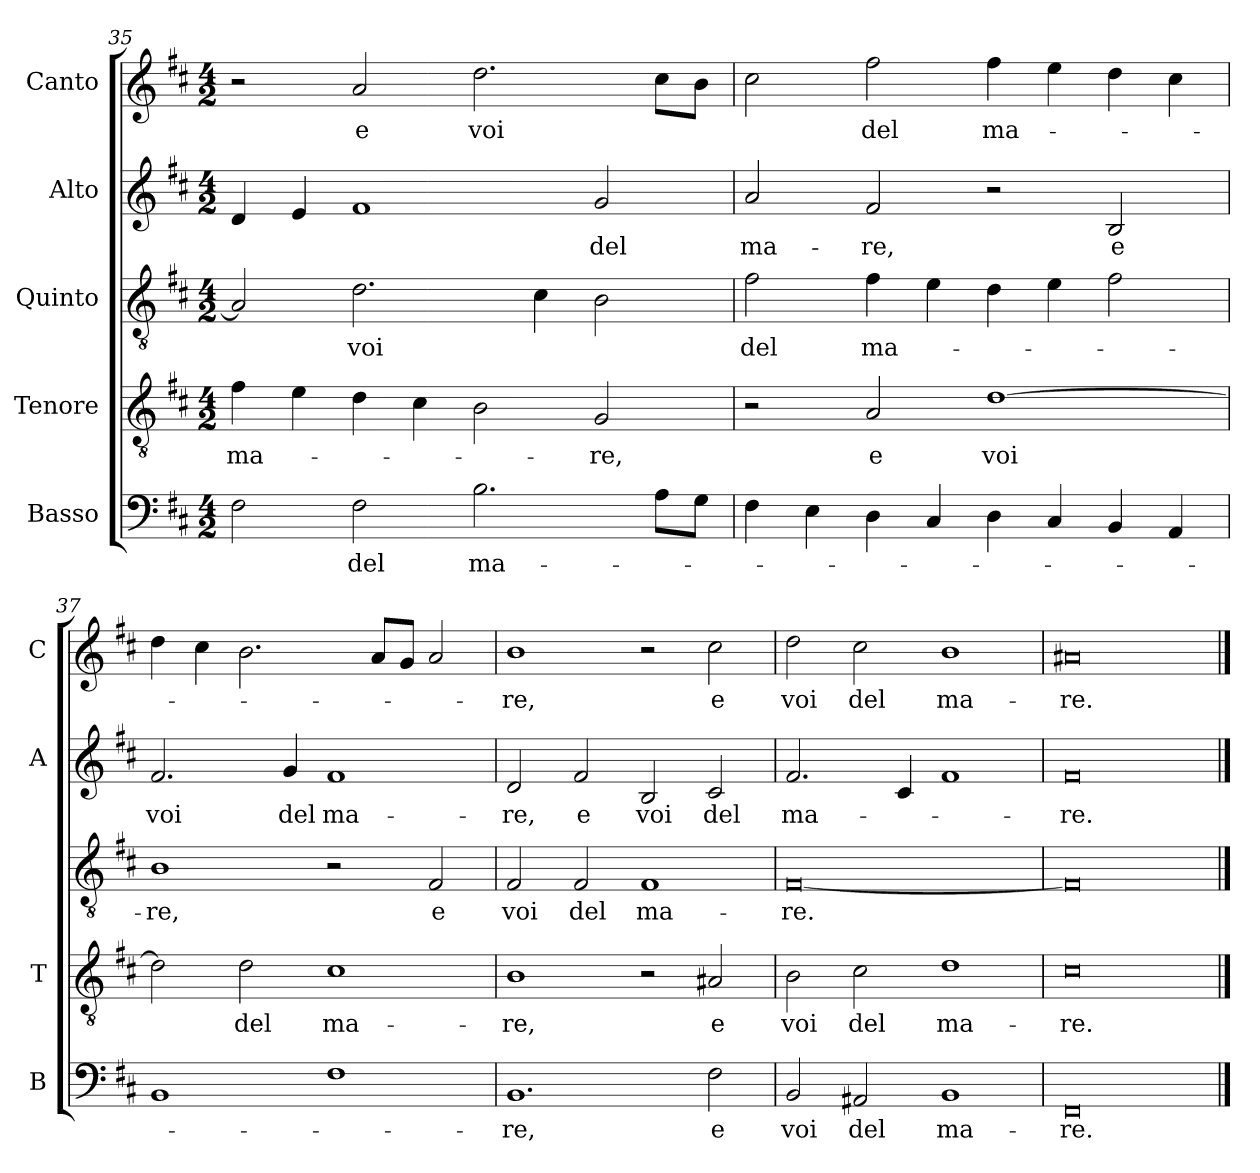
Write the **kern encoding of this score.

**kern	**text	**kern	**text	**kern	**text	**kern	**text	**kern	**text
*part5	*part5	*part4	*part4	*part3	*part3	*part2	*part2	*part1	*part1
*staff5	*staff5	*staff4	*staff4	*staff3	*staff3	*staff2	*staff2	*staff1	*staff1
*I"Basso	*	*I"Tenore	*	*I"Quinto	*	*I"Alto	*	*I"Canto	*
*I'B	*	*I'T	*	*	*	*I'A	*	*I'C	*
*clefF4	*	*clefGv2	*	*clefGv2	*	*clefG2	*	*clefG2	*
*k[f#c#]	*	*k[f#c#]	*	*k[f#c#]	*	*k[f#c#]	*	*k[f#c#]	*
*D:	*	*D:	*	*D:	*	*D:	*	*D:	*
*M4/2	*	*M4/2	*	*M4/2	*	*M4/2	*	*M4/2	*
=35	=35	=35	=35	=35	=35	=35	=35	=35	=35
!	!	!	!LO:LY:b	!	!	!	!	!	!
2F#\	.	4f#\	ma-	2A/]	.	4d/	.	2r	.
.	.	4e\	.	.	.	4e/	.	.	.
!	!LO:LY:b	!	!	!	!LO:LY:b	!	!	!	!LO:LY:b
2F#\	del	4d\	.	2.d\	voi	1f#	.	2a/	e
.	.	4c#\	.	.	.	.	.	.	.
!	!LO:LY:b	!	!	!	!	!	!	!	!LO:LY:b
2.B\	ma-	2B\	.	.	.	.	.	2.dd\	voi
.	.	.	.	4c#\	.	.	.	.	.
!	!	!	!LO:LY:b	!	!	!	!LO:LY:b	!	!
.	.	2G/	-re,	2B\	.	2g/	del	.	.
8A\L	.	.	.	.	.	.	.	8cc#\L	.
8G\J	.	.	.	.	.	.	.	8b\J	.
=36	=36	=36	=36	=36	=36	=36	=36	=36	=36
!	!	!	!	!	!LO:LY:b	!	!LO:LY:b	!	!
4F#\	.	2r	.	2f#\	del	2a/	ma-	2cc#\	.
4E\	.	.	.	.	.	.	.	.	.
!	!	!	!LO:LY:b	!	!LO:LY:b	!	!LO:LY:b	!	!LO:LY:b
4D\	.	2A/	e	4f#\	ma-	2f#/	-re,	2ff#\	del
4C#/	.	.	.	4e\	.	.	.	.	.
!	!	!	!LO:LY:b	!	!	!	!	!	!LO:LY:b
4D\	.	[1d	voi	4d\	.	2r	.	4ff#\	ma-
4C#/	.	.	.	4e\	.	.	.	4ee\	.
!	!	!	!	!	!	!	!LO:LY:b	!	!
4BB/	.	.	.	2f#\	.	2B/	e	4dd\	.
4AA/	.	.	.	.	.	.	.	4cc#\	.
!!LO:LB:g=z
=37	=37	=37	=37	=37	=37	=37	=37	=37	=37
!	!	!	!	!	!LO:LY:b	!	!LO:LY:b	!	!
1BB	.	2d\]	.	1B	-re,	2.f#/	voi	4dd\	.
.	.	.	.	.	.	.	.	4cc#\	.
!	!	!	!LO:LY:b	!	!	!	!	!	!
.	.	2d\	del	.	.	.	.	2.b\	.
!	!	!	!	!	!	!	!LO:LY:b	!	!
.	.	.	.	.	.	4g/	del	.	.
!	!	!	!LO:LY:b	!	!	!	!LO:LY:b	!	!
1F#	.	1c#	ma-	2r	.	1f#	ma-	.	.
.	.	.	.	.	.	.	.	8a/L	.
.	.	.	.	.	.	.	.	8g/J	.
!	!	!	!	!	!LO:LY:b	!	!	!	!
.	.	.	.	2F#/	e	.	.	2a/	.
=38	=38	=38	=38	=38	=38	=38	=38	=38	=38
!	!LO:LY:b	!	!LO:LY:b	!	!LO:LY:b	!	!LO:LY:b	!	!LO:LY:b
1.BB	-re,	1B	-re,	2F#/	voi	2d/	-re,	1b	-re,
!	!	!	!	!	!LO:LY:b	!	!LO:LY:b	!	!
.	.	.	.	2F#/	del	2f#/	e	.	.
!	!	!	!	!	!LO:LY:b	!	!LO:LY:b	!	!
.	.	2r	.	1F#	ma-	2B/	voi	2r	.
!	!LO:LY:b	!	!LO:LY:b	!	!	!	!LO:LY:b	!	!LO:LY:b
2F#\	e	2A#X/	e	.	.	2c#/	del	2cc#\	e
=39	=39	=39	=39	=39	=39	=39	=39	=39	=39
!	!LO:LY:b	!	!LO:LY:b	!	!LO:LY:b	!	!LO:LY:b	!	!LO:LY:b
2BB/	voi	2B\	voi	[0F#	-re.	2.f#/	ma-	2dd\	voi
!	!LO:LY:b	!	!LO:LY:b	!	!	!	!	!	!LO:LY:b
2AA#X/	del	2c#\	del	.	.	.	.	2cc#\	del
.	.	.	.	.	.	4c#/	.	.	.
!	!LO:LY:b	!	!LO:LY:b	!	!	!	!	!	!LO:LY:b
1BB	ma-	1d	ma-	.	.	1f#	.	1b	ma-
=40	=40	=40	=40	=40	=40	=40	=40	=40	=40
!	!LO:LY:b	!	!LO:LY:b	!	!	!	!LO:LY:b	!	!LO:LY:b
0FF#	-re.	0c#	-re.	0F#]	.	0f#	-re.	0a#X	-re.
==	==	==	==	==	==	==	==	==	==
*-	*-	*-	*-	*-	*-	*-	*-	*-	*-
